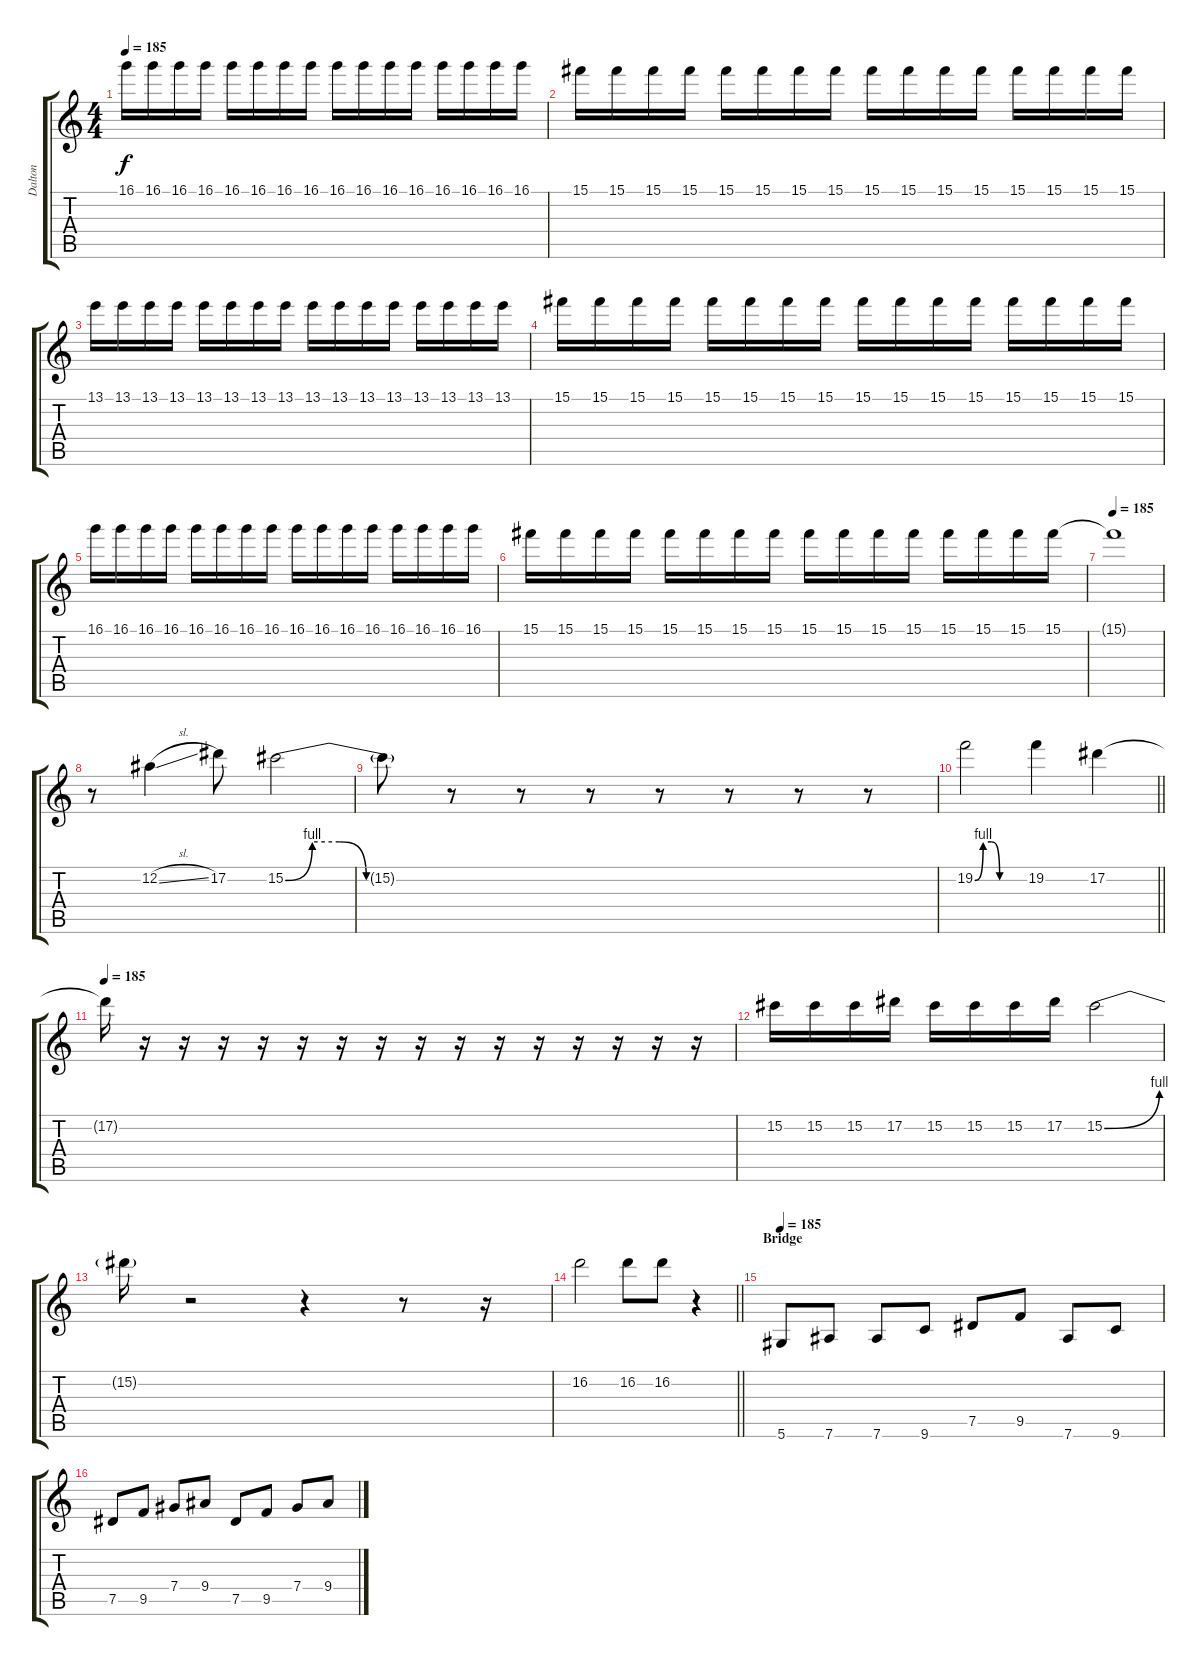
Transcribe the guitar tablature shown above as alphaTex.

\track ("Dalton" "Dalton") {instrument overdrivenguitar}
\staff {score tabs}
\tuning (Eb4 Bb3 Gb3 Db3 Ab2 Eb2) {hide}
\ts (4 4)
\tempo 185
\clef g2
\ks c
16.1.16{dy f} 16.1.16 16.1.16 16.1.16 16.1.16 16.1.16 16.1.16 16.1.16 16.1.16 16.1.16 16.1.16 16.1.16 16.1.16 16.1.16 16.1.16 16.1.16 |
15.1.16 15.1.16 15.1.16 15.1.16 15.1.16 15.1.16 15.1.16 15.1.16 15.1.16 15.1.16 15.1.16 15.1.16 15.1.16 15.1.16 15.1.16 15.1.16 |
13.1.16 13.1.16 13.1.16 13.1.16 13.1.16 13.1.16 13.1.16 13.1.16 13.1.16 13.1.16 13.1.16 13.1.16 13.1.16 13.1.16 13.1.16 13.1.16 |
15.1.16 15.1.16 15.1.16 15.1.16 15.1.16 15.1.16 15.1.16 15.1.16 15.1.16 15.1.16 15.1.16 15.1.16 15.1.16 15.1.16 15.1.16 15.1.16 |
16.1.16 16.1.16 16.1.16 16.1.16 16.1.16 16.1.16 16.1.16 16.1.16 16.1.16 16.1.16 16.1.16 16.1.16 16.1.16 16.1.16 16.1.16 16.1.16 |
15.1.16 15.1.16 15.1.16 15.1.16 15.1.16 15.1.16 15.1.16 15.1.16 15.1.16 15.1.16 15.1.16 15.1.16 15.1.16 15.1.16 15.1.16 15.1.16 |
\tempo 185
15.1{t}.1 |
r.8 12.2{sl}.4 17.2.8 15.2{be (custom 0 0 10 4 20 4 30 0 60 0)}.2 |
15.2{t}.8 r.8 r.8 r.8 r.8 r.8 r.8 r.8 |
\barLineRight lightlight
19.2{be (custom 0 0 10 4 20 4 30 0 60 0)}.2 19.2.4 17.2.4 |
\tempo 185
17.2{t}.16 r.16 r.16 r.16 r.16 r.16 r.16 r.16 r.16 r.16 r.16 r.16 r.16 r.16 r.16 r.16 |
15.2.16 15.2.16 15.2.16 17.2.16 15.2.16 15.2.16 15.2.16 17.2.16 15.2{be (bend 0 0 60 4)}.2 |
15.2{t}.16 r.2 r.4 r.8 r.16 |
\barLineRight lightlight
16.2.2 16.2.8 16.2.8 r.4 |
\section ("" "Bridge")
\tempo 185
5.6.8 7.6.8 7.6.8 9.6.8 7.5.8 9.5.8 7.6.8 9.6.8 |
7.5.8 9.5.8 7.4.8 9.4.8 7.5.8 9.5.8 7.4.8 9.4.8
